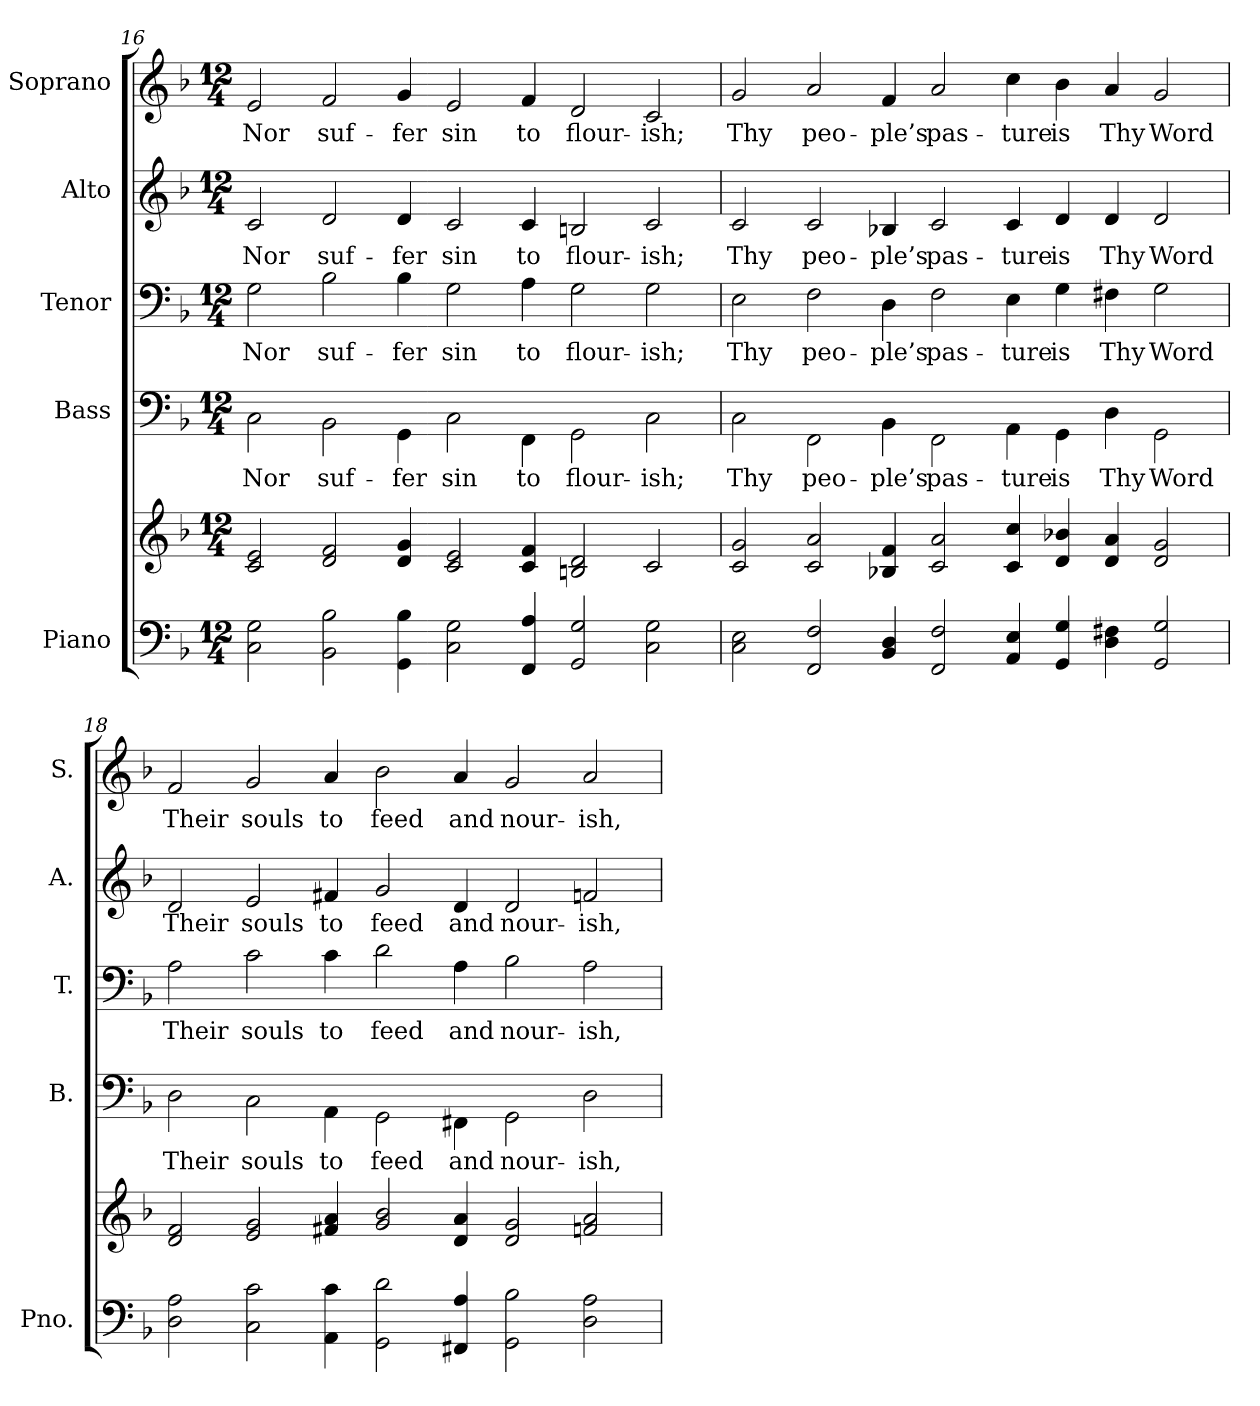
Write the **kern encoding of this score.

**kern	**kern	**kern	**text	**kern	**text	**kern	**text	**kern	**text
*part5	*part5	*part4	*part4	*part3	*part3	*part2	*part2	*part1	*part1
*staff6	*staff5	*staff4	*staff4	*staff3	*staff3	*staff2	*staff2	*staff1	*staff1
*I"Piano	*	*I"Bass	*	*I"Tenor	*	*I"Alto	*	*I"Soprano	*
*I'Pno.	*	*I'B.	*	*I'T.	*	*I'A.	*	*I'S.	*
!!LO:PB:g=z
*clefF4	*clefG2	*clefF4	*	*clefF4	*	*clefG2	*	*clefG2	*
*k[b-]	*k[b-]	*k[b-]	*	*k[b-]	*	*k[b-]	*	*k[b-]	*
*F:	*F:	*F:	*	*F:	*	*F:	*	*F:	*
*M12/4	*M12/4	*M12/4	*	*M12/4	*	*M12/4	*	*M12/4	*
=16	=16	=16	=16	=16	=16	=16	=16	=16	=16
!	!	!	!LO:LY:b:color=#000000	!	!	!	!	!	!
!	!	!	!	!	!LO:LY:b:color=#000000	!	!	!	!
!	!	!	!	!	!	!	!LO:LY:b:color=#000000	!	!
!	!	!	!	!	!	!	!	!	!LO:LY:b:color=#000000
2Ci\ 2Gi	2ci/ 2ei	2Ci\	Nor	2Gi\	Nor	2ci/	Nor	2ei/	Nor
!	!	!	!LO:LY:b:color=#000000	!	!	!	!	!	!
!	!	!	!	!	!LO:LY:b:color=#000000	!	!	!	!
!	!	!	!	!	!	!	!LO:LY:b:color=#000000	!	!
!	!	!	!	!	!	!	!	!	!LO:LY:b:color=#000000
2BB-i\ 2B-i	2di/ 2fi	2BB-i\	suf-	2B-i\	suf-	2di/	suf-	2fi/	suf-
!	!	!	!LO:LY:b:color=#000000	!	!	!	!	!	!
!	!	!	!	!	!LO:LY:b:color=#000000	!	!	!	!
!	!	!	!	!	!	!	!LO:LY:b:color=#000000	!	!
!	!	!	!	!	!	!	!	!	!LO:LY:b:color=#000000
4GGi\ 4B-i	4di/ 4gi	4GGi\	-fer	4B-i\	-fer	4di/	-fer	4gi/	-fer
!	!	!	!LO:LY:b:color=#000000	!	!	!	!	!	!
!	!	!	!	!	!LO:LY:b:color=#000000	!	!	!	!
!	!	!	!	!	!	!	!LO:LY:b:color=#000000	!	!
!	!	!	!	!	!	!	!	!	!LO:LY:b:color=#000000
2Ci\ 2Gi	2ci/ 2ei	2Ci\	sin	2Gi\	sin	2ci/	sin	2ei/	sin
!	!	!	!LO:LY:b:color=#000000	!	!	!	!	!	!
!	!	!	!	!	!LO:LY:b:color=#000000	!	!	!	!
!	!	!	!	!	!	!	!LO:LY:b:color=#000000	!	!
!	!	!	!	!	!	!	!	!	!LO:LY:b:color=#000000
4FFi/ 4Ai	4ci/ 4fi	4FFi\	to	4Ai\	to	4ci/	to	4fi/	to
!	!	!	!LO:LY:b:color=#000000	!	!	!	!	!	!
!	!	!	!	!	!LO:LY:b:color=#000000	!	!	!	!
!	!	!	!	!	!	!	!LO:LY:b:color=#000000	!	!
!	!	!	!	!	!	!	!	!	!LO:LY:b:color=#000000
2GGi/ 2Gi	2Bni/ 2di	2GGi\	flour-	2Gi\	flour-	2Bni/	flour-	2di/	flour-
!	!	!	!LO:LY:b:color=#000000	!	!	!	!	!	!
!	!	!	!	!	!LO:LY:b:color=#000000	!	!	!	!
!	!	!	!	!	!	!	!LO:LY:b:color=#000000	!	!
!	!	!	!	!	!	!	!	!	!LO:LY:b:color=#000000
2Ci\ 2Gi	2ci/	2Ci\	-ish;	2Gi\	-ish;	2ci/	-ish;	2ci/	-ish;
!!LO:PB:g=z
=17	=17	=17	=17	=17	=17	=17	=17	=17	=17
!	!	!	!LO:LY:b:color=#000000	!	!	!	!	!	!
!	!	!	!	!	!LO:LY:b:color=#000000	!	!	!	!
!	!	!	!	!	!	!	!LO:LY:b:color=#000000	!	!
!	!	!	!	!	!	!	!	!	!LO:LY:b:color=#000000
2Ci\ 2Ei	2ci/ 2gi	2Ci\	Thy	2Ei\	Thy	2ci/	Thy	2gi/	Thy
!	!	!	!LO:LY:b:color=#000000	!	!	!	!	!	!
!	!	!	!	!	!LO:LY:b:color=#000000	!	!	!	!
!	!	!	!	!	!	!	!LO:LY:b:color=#000000	!	!
!	!	!	!	!	!	!	!	!	!LO:LY:b:color=#000000
2FFi/ 2Fi	2ci/ 2ai	2FFi\	peo-	2Fi\	peo-	2ci/	peo-	2ai/	peo-
!	!	!	!LO:LY:b:color=#000000	!	!	!	!	!	!
!	!	!	!	!	!LO:LY:b:color=#000000	!	!	!	!
!	!	!	!	!	!	!	!LO:LY:b:color=#000000	!	!
!	!	!	!	!	!	!	!	!	!LO:LY:b:color=#000000
4BB-i/ 4Di	4B-Xi/ 4fi	4BB-i\	-ple’s	4Di\	-ple’s	4B-Xi/	-ple’s	4fi/	-ple’s
!	!	!	!LO:LY:b:color=#000000	!	!	!	!	!	!
!	!	!	!	!	!LO:LY:b:color=#000000	!	!	!	!
!	!	!	!	!	!	!	!LO:LY:b:color=#000000	!	!
!	!	!	!	!	!	!	!	!	!LO:LY:b:color=#000000
2FFi/ 2Fi	2ci/ 2ai	2FFi\	pas-	2Fi\	pas-	2ci/	pas-	2ai/	pas-
!	!	!	!LO:LY:b:color=#000000	!	!	!	!	!	!
!	!	!	!	!	!LO:LY:b:color=#000000	!	!	!	!
!	!	!	!	!	!	!	!LO:LY:b:color=#000000	!	!
!	!	!	!	!	!	!	!	!	!LO:LY:b:color=#000000
4AAi/ 4Ei	4ci/ 4cci	4AAi\	-ture	4Ei\	-ture	4ci/	-ture	4cci\	-ture
!	!	!	!LO:LY:b:color=#000000	!	!	!	!	!	!
!	!	!	!	!	!LO:LY:b:color=#000000	!	!	!	!
!	!	!	!	!	!	!	!LO:LY:b:color=#000000	!	!
!	!	!	!	!	!	!	!	!	!LO:LY:b:color=#000000
4GGi/ 4Gi	4di/ 4b-Xi	4GGi\	is	4Gi\	is	4di/	is	4b-i\	is
!	!	!	!LO:LY:b:color=#000000	!	!	!	!	!	!
!	!	!	!	!	!LO:LY:b:color=#000000	!	!	!	!
!	!	!	!	!	!	!	!LO:LY:b:color=#000000	!	!
!	!	!	!	!	!	!	!	!	!LO:LY:b:color=#000000
4Di\ 4F#Xi	4di/ 4ai	4Di\	Thy	4F#Xi\	Thy	4di/	Thy	4ai/	Thy
!	!	!	!LO:LY:b:color=#000000	!	!	!	!	!	!
!	!	!	!	!	!LO:LY:b:color=#000000	!	!	!	!
!	!	!	!	!	!	!	!LO:LY:b:color=#000000	!	!
!	!	!	!	!	!	!	!	!	!LO:LY:b:color=#000000
2GGi/ 2Gi	2di/ 2gi	2GGi\	Word	2Gi\	Word	2di/	Word	2gi/	Word
!!LO:PB:g=z
=18	=18	=18	=18	=18	=18	=18	=18	=18	=18
!	!	!	!LO:LY:b:color=#000000	!	!	!	!	!	!
!	!	!	!	!	!LO:LY:b:color=#000000	!	!	!	!
!	!	!	!	!	!	!	!LO:LY:b:color=#000000	!	!
!	!	!	!	!	!	!	!	!	!LO:LY:b:color=#000000
2Di\ 2Ai	2di/ 2fi	2Di\	Their	2Ai\	Their	2di/	Their	2fi/	Their
!	!	!	!LO:LY:b:color=#000000	!	!	!	!	!	!
!	!	!	!	!	!LO:LY:b:color=#000000	!	!	!	!
!	!	!	!	!	!	!	!LO:LY:b:color=#000000	!	!
!	!	!	!	!	!	!	!	!	!LO:LY:b:color=#000000
2Ci\ 2ci	2ei/ 2gi	2Ci\	souls	2ci\	souls	2ei/	souls	2gi/	souls
!	!	!	!LO:LY:b:color=#000000	!	!	!	!	!	!
!	!	!	!	!	!LO:LY:b:color=#000000	!	!	!	!
!	!	!	!	!	!	!	!LO:LY:b:color=#000000	!	!
!	!	!	!	!	!	!	!	!	!LO:LY:b:color=#000000
4AAi\ 4ci	4f#Xi/ 4ai	4AAi\	to	4ci\	to	4f#Xi/	to	4ai/	to
!	!	!	!LO:LY:b:color=#000000	!	!	!	!	!	!
!	!	!	!	!	!LO:LY:b:color=#000000	!	!	!	!
!	!	!	!	!	!	!	!LO:LY:b:color=#000000	!	!
!	!	!	!	!	!	!	!	!	!LO:LY:b:color=#000000
2GGi\ 2di	2gi/ 2b-i	2GGi\	feed	2di\	feed	2gi/	feed	2b-i\	feed
!	!	!	!LO:LY:b:color=#000000	!	!	!	!	!	!
!	!	!	!	!	!LO:LY:b:color=#000000	!	!	!	!
!	!	!	!	!	!	!	!LO:LY:b:color=#000000	!	!
!	!	!	!	!	!	!	!	!	!LO:LY:b:color=#000000
4FF#Xi/ 4Ai	4di/ 4ai	4FF#Xi\	and	4Ai\	and	4di/	and	4ai/	and
!	!	!	!LO:LY:b:color=#000000	!	!	!	!	!	!
!	!	!	!	!	!LO:LY:b:color=#000000	!	!	!	!
!	!	!	!	!	!	!	!LO:LY:b:color=#000000	!	!
!	!	!	!	!	!	!	!	!	!LO:LY:b:color=#000000
2GGi\ 2B-i	2di/ 2gi	2GGi\	nour-	2B-i\	nour-	2di/	nour-	2gi/	nour-
!	!	!	!LO:LY:b:color=#000000	!	!	!	!	!	!
!	!	!	!	!	!LO:LY:b:color=#000000	!	!	!	!
!	!	!	!	!	!	!	!LO:LY:b:color=#000000	!	!
!	!	!	!	!	!	!	!	!	!LO:LY:b:color=#000000
2Di\ 2Ai	2fni/ 2ai	2Di\	-ish,	2Ai\	-ish,	2fni/	-ish,	2ai/	-ish,
=	=	=	=	=	=	=	=	=	=
*-	*-	*-	*-	*-	*-	*-	*-	*-	*-
